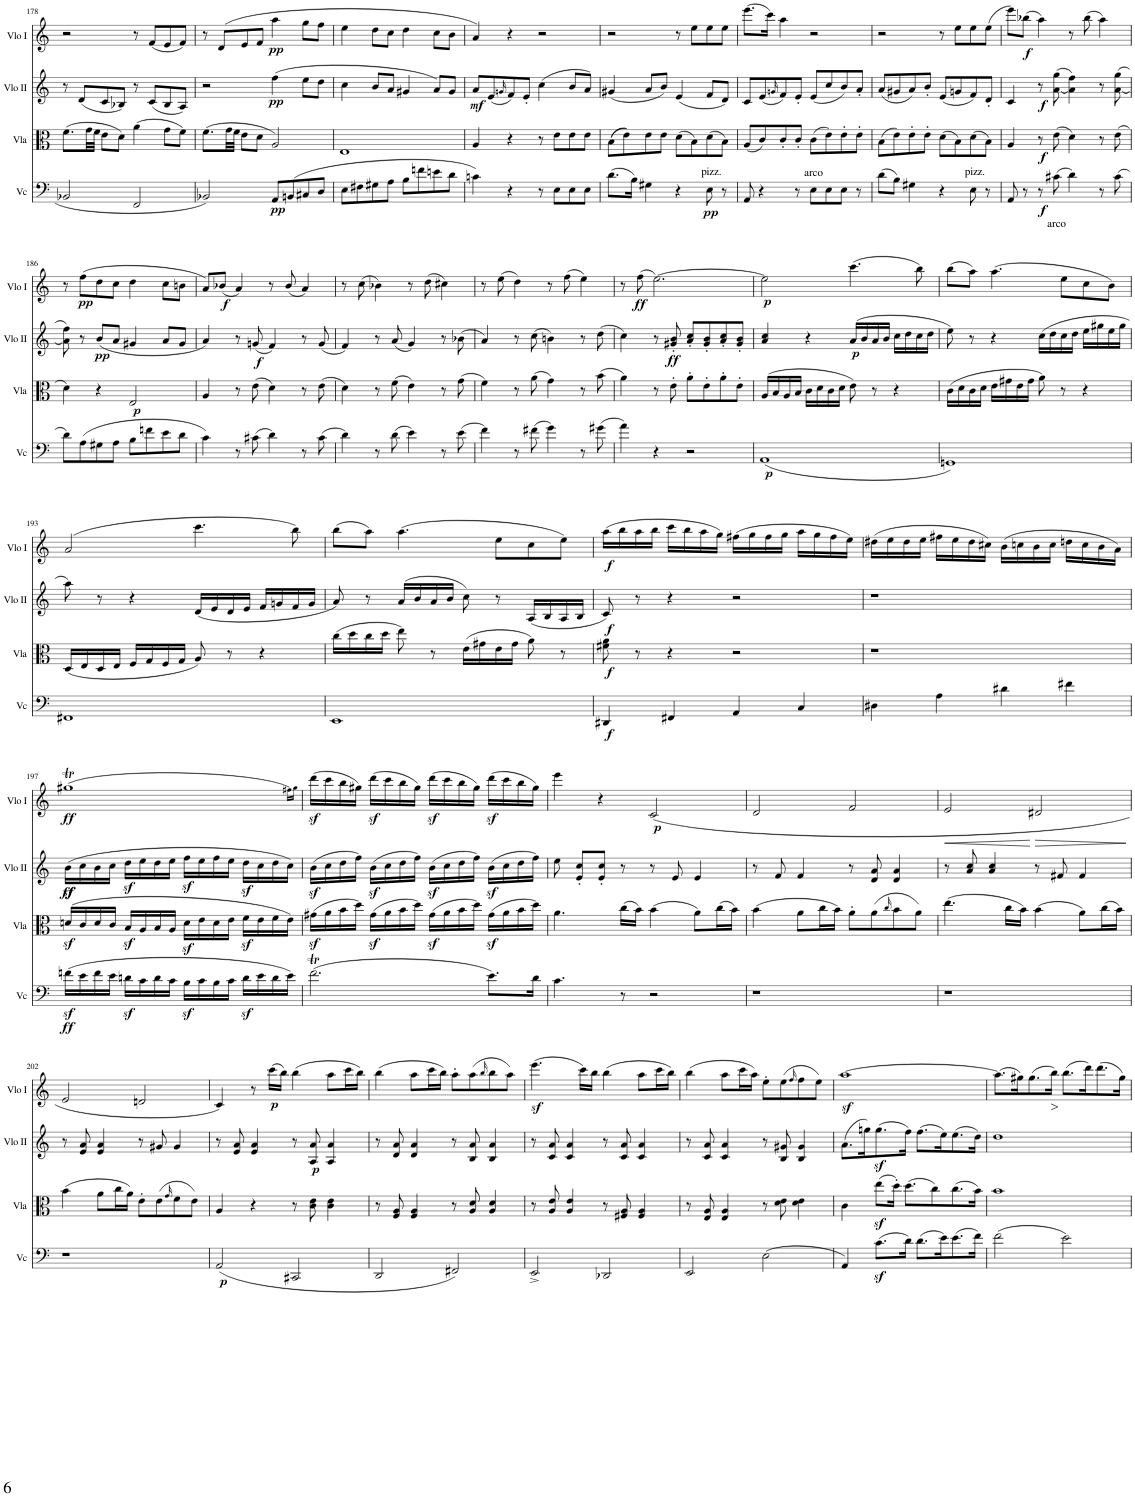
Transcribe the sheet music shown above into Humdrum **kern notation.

**kern	**text	**dynam	**kern	**dynam	**kern	**dynam	**kern	**dynam
*part4	*part4	*part4	*part3	*part3	*part2	*part2	*part1	*part1
*staff4	*staff4	*staff4	*staff3	*staff3	*staff2	*staff2	*staff1	*staff1
*I"Violoncello	*	*	*I"Viola	*	*I"Violino II	*	*I"Violino I	*
*I'Vc	*	*	*I'Vla	*	*I'Vlo II	*	*I'Vlo I	*
!!LO:PB:g=z
*clefF4	*	*	*clefC3	*	*clefG2	*	*clefG2	*
*k[]	*	*	*k[]	*	*k[]	*	*k[]	*
*M4/4	*	*	*M4/4	*	*M4/4	*	*M4/4	*
*met(c)	*	*	*met(c)	*	*met(c)	*	*met(c)	*
=178	=178	=178	=178	=178	=178	=178	=178	=178
2BB-X/	.	.	(8.f\L	.	8r	.	2r	.
.	.	.	.	.	(8d/L	.	.	.
.	.	.	32g\LL	.	.	.	.	.
.	.	.	32f\JJJ	.	.	.	.	.
.	.	.	8e\L	.	8c/	.	.	.
.	.	.	8d\J)	.	8B-X/J)	.	.	.
2FF/	.	.	(4a\	.	8r	.	8r	.
.	.	.	.	.	(8c/L	.	(8f/L	.
.	.	.	8g\L	.	8B-/	.	8e/	.
.	.	.	8f\J)	.	8A/J)	.	8f/J)	.
=179	=179	=179	=179	=179	=179	=179	=179	=179
2BB-X/	.	.	(8.f\L	.	2r	.	8r	.
.	.	.	.	.	.	.	(8d/L	.
.	.	.	32g\LL	.	.	.	.	.
.	.	.	32f\JJJ	.	.	.	.	.
.	.	.	8e\L	.	.	.	8e/	.
.	.	.	8d\J	.	.	.	8f/J	.
!	!	!LO:DY:b	!	!	!	!LO:DY:b	!	!LO:DY:b
8AA/L	.	pp	2A/)	.	(4ff\	pp	4aa\	pp
(8BBn/	.	.	.	.	.	.	.	.
8C#X/	.	.	.	.	8ee\L	.	8gg\L	.
8D/J	.	.	.	.	8dd\J	.	8ff\J	.
=180	=180	=180	=180	=180	=180	=180	=180	=180
8E\L	.	.	1E	.	4cc\	.	4ee\	.
8F#X\	.	.	.	.	.	.	.	.
8G#X\	.	.	.	.	8b/L	.	8dd\L	.
8A\J	.	.	.	.	8a/J	.	8cc\J	.
8B\L	.	.	.	.	4g#X/	.	4dd\	.
8fn\	.	.	.	.	.	.	.	.
8en\	.	.	.	.	8a/L)	.	8cc\L	.
8d\J	.	.	.	.	8g#/J	.	8b\J	.
=181	=181	=181	=181	=181	=181	=181	=181	=181
!	!	!	!	!	!	!LO:DY:b	!	!
4cn\)	.	.	4A/	.	8a/L	mf	4a/)	.
.	.	.	.	.	(8e/	.	.	.
.	.	.	.	.	16qgn/	.	.	.
4r	.	.	4r	.	8f/)	.	4r	.
.	.	.	.	.	8e'/J	.	.	.
8r	.	.	8r	.	(4cc\	.	2r	.
8E\L	.	.	8e\L	.	.	.	.	.
8E\	.	.	8e\	.	8b/L	.	.	.
8E\J	.	.	8e\J	.	8a/J)	.	.	.
=182	=182	=182	=182	=182	=182	=182	=182	=182
(8.d\L	.	.	((8B\L	.	(4g#X/	.	2r	.
.	.	.	8e\))	.	.	.	.	.
16B\Jk)	.	.	.	.	.	.	.	.
4G#X\	.	.	8e\	.	8a/L	.	.	.
.	.	.	8e\J	.	8b/J)	.	.	.
4r	.	.	(8d\L	.	(4e/	.	8r	.
.	.	.	8B\)	.	.	.	8ee\L	.
!	!LO:LY:a	!LO:DY:b	!	!	!	!	!	!
8E\	pizz.	pp	(8d\	.	8f/L	.	8ee\	.
8r	.	.	8B\J)	.	8d/J)	.	8ee\J	.
=183	=183	=183	=183	=183	=183	=183	=183	=183
8AA/	.	.	(8A/L	.	8c/L	.	(8.eee\L	.
4r	.	.	8c/)	.	(8e/	.	.	.
.	.	.	.	.	.	.	16ccc\Jk)	.
.	.	.	.	.	16qgn/	.	.	.
.	.	.	8c'/	.	8f/)	.	4aa\	.
8r	.	.	8c'/J	.	8e'/J	.	.	.
!	!LO:LY:a	!	!	!	!	!	!	!
8E\L	arco	.	(8c\L	.	(8e/L	.	2r	.
8E\	.	.	8e\)	.	8cc/	.	.	.
8E\J	.	.	8e'\	.	8b/)	.	.	.
8r	.	.	8e'\J	.	8a'/J	.	.	.
=184	=184	=184	=184	=184	=184	=184	=184	=184
(8d\L	.	.	(8B\L	.	(8a/L	.	2r	.
8B\J)	.	.	8e\)	.	8g#X/	.	.	.
4G#X\	.	.	8e'\	.	8a/)	.	.	.
.	.	.	8e'\J	.	8b'/J	.	.	.
4r	.	.	(8d\L	.	(8e/L	.	8r	.
.	.	.	8B\)	.	8gn/	.	8ee\L	.
!	!LO:LY:a	!	!	!	!	!	!	!
8E\	pizz.	.	(8d\	.	8f/)	.	8ee\	.
8r	.	.	8B\J)	.	8d'/J	.	(8ee\J	.
=185	=185	=185	=185	=185	=185	=185	=185	=185
8AA/	.	.	4A/	.	4c/	.	8eee\L)	.
!	!	!	!	!	!	!	!	!LO:DY:b
8r	.	.	.	.	.	.	(8bb-X\J	f
!	!	!LO:DY:b	!	!LO:DY:b	!	!LO:DY:b	!	!
8r	.	f	8r	f	8r	f	4aa\)	.
!	!LO:LY:b	!	!	!	!	!	!	!
(8c#X\	arco	.	(8e\	.	([8a\ 8gg\	.	.	.
4d\)	.	.	4d\)	.	4a\] 4ff\)	.	8r	.
.	.	.	.	.	.	.	(8bb-\	.
8r	.	.	8r	.	8r	.	4aa\)	.
(8c#\	.	.	(8e\	.	([8a\ 8gg\	.	.	.
!!LO:LB:g=z
=186	=186	=186	=186	=186	=186	=186	=186	=186
8d\L)	.	.	4d\)	.	8a\] 8ff\)	.	8r	.
!	!	!	!	!	!	!	!	!LO:DY:b
(8A\	.	.	.	.	8r	.	(8ff\L	pp
!	!	!	!	!	!	!LO:DY:b	!	!
8G#X\	.	.	4r	.	(8b/L	pp	8dd\	.
8A\J	.	.	.	.	8a/J	.	8cc\J	.
!	!	!	!	!LO:DY:b	!	!	!	!
8B\L	.	.	2E/	p	4g#X/	.	4dd\	.
8fn\	.	.	.	.	.	.	.	.
8e\	.	.	.	.	8a/L	.	8cc\L	.
8d\J	.	.	.	.	8g#/J	.	8bn\J	.
=187	=187	=187	=187	=187	=187	=187	=187	=187
4c\)	.	.	4A/	.	4a/)	.	8a/L)	.
!	!	!	!	!	!	!	!	!LO:DY:b
.	.	.	.	.	.	.	(8b-X/J	f
8r	.	.	8r	.	8r	.	4a/)	.
!	!	!	!	!	!	!LO:DY:b	!	!
(8c#X\	.	.	(8e\	.	(8gn/	f	.	.
4d\)	.	.	4d\)	.	4f/)	.	8r	.
.	.	.	.	.	.	.	(8b-/	.
8r	.	.	8r	.	8r	.	4a/)	.
(8c#\	.	.	(8e\	.	(8g/	.	.	.
=188	=188	=188	=188	=188	=188	=188	=188	=188
4d\)	.	.	4d\)	.	4f/)	.	8r	.
.	.	.	.	.	.	.	(8cc\	.
8r	.	.	8r	.	8r	.	4b-X\)	.
(8d\	.	.	(8f\	.	(8a/	.	.	.
4e\)	.	.	4e\)	.	4g/)	.	8r	.
.	.	.	.	.	.	.	(8dd\	.
8r	.	.	8r	.	8r	.	4cc#X\)	.
(8e\	.	.	(8g\	.	(8b-X\	.	.	.
=189	=189	=189	=189	=189	=189	=189	=189	=189
4f\)	.	.	4f\)	.	4a/)	.	8r	.
.	.	.	.	.	.	.	(8ee\	.
8r	.	.	8r	.	8r	.	4dd\)	.
(8f#X\	.	.	(8a\	.	(8cc\	.	.	.
4g\)	.	.	4g\)	.	4bn\)	.	8r	.
.	.	.	.	.	.	.	(8ff\	.
8r	.	.	8r	.	8r	.	4ee\)	.
(8g#X\	.	.	(8b\	.	(8dd\	.	.	.
=190	=190	=190	=190	=190	=190	=190	=190	=190
4a\)	.	.	4a\)	.	4cc\)	.	8r	.
!	!	!	!	!	!	!	!	!LO:DY:b
.	.	.	.	.	.	.	(8ff\	ff
4r	.	.	8r	.	8r	.	[2.ee\)	.
!	!	!	!	!	!	!LO:DY:b	!	!
.	.	.	8e'\	.	8g#X/' 8b/'	ff	.	.
2r	.	.	8a'\L	.	8a/' 8cc/'L	.	.	.
.	.	.	8e'\	.	8g#/' 8b/'	.	.	.
.	.	.	8a'\	.	8a/' 8cc/'	.	.	.
.	.	.	8e'\J	.	8g#/' 8b/'J	.	.	.
=191	=191	=191	=191	=191	=191	=191	=191	=191
!	!	!LO:DY:b	!	!	!	!	!	!LO:DY:b
(1AA	.	p	(16A/LL	.	4a/ 4cc/	.	2ee\]	p
.	.	.	16B/	.	.	.	.	.
.	.	.	16A/	.	.	.	.	.
.	.	.	16B/JJ	.	.	.	.	.
.	.	.	16c\LL	.	4r	.	.	.
.	.	.	16d\	.	.	.	.	.
.	.	.	16c\	.	.	.	.	.
.	.	.	16d\JJ	.	.	.	.	.
!	!	!	!	!	!	!LO:DY:b	!	!
.	.	.	8e\)	.	(16a/LL	p	(4.ccc\	.
.	.	.	.	.	16b/	.	.	.
.	.	.	8r	.	16a/	.	.	.
.	.	.	.	.	16b/JJ	.	.	.
.	.	.	4r	.	16cc\LL	.	.	.
.	.	.	.	.	16dd\	.	.	.
.	.	.	.	.	16cc\	.	8bb\)	.
.	.	.	.	.	16dd\JJ	.	.	.
=192	=192	=192	=192	=192	=192	=192	=192	=192
1GGn)	.	.	(16c\LL	.	8ee\)	.	(8bb\L	.
.	.	.	16d\	.	.	.	.	.
.	.	.	16c\	.	8r	.	8aa\J)	.
.	.	.	16d\JJ	.	.	.	.	.
.	.	.	16e\LL	.	4r	.	(4.aa\	.
.	.	.	16g#X\	.	.	.	.	.
.	.	.	16e\	.	.	.	.	.
.	.	.	16g#\JJ	.	.	.	.	.
.	.	.	8a\)	.	(16cc\LL	.	.	.
.	.	.	.	.	16dd\	.	.	.
.	.	.	8r	.	16cc\	.	8ee\L	.
.	.	.	.	.	16dd\JJ	.	.	.
.	.	.	4r	.	16ee\LL	.	8cc\	.
.	.	.	.	.	16gg#X\	.	.	.
.	.	.	.	.	16ee\	.	8b\J)	.
.	.	.	.	.	16gg#\JJ	.	.	.
!!LO:LB:g=z
=193	=193	=193	=193	=193	=193	=193	=193	=193
1FF#X	.	.	(16D/LL	.	8aa\)	.	(2a/	.
.	.	.	16E/	.	.	.	.	.
.	.	.	16D/	.	8r	.	.	.
.	.	.	16E/JJ	.	.	.	.	.
.	.	.	16F/LL	.	4r	.	.	.
.	.	.	16G/	.	.	.	.	.
.	.	.	16F/	.	.	.	.	.
.	.	.	16G/JJ	.	.	.	.	.
.	.	.	8A/)	.	(16d/LL	.	4.ccc\	.
.	.	.	.	.	16e/	.	.	.
.	.	.	8r	.	16d/	.	.	.
.	.	.	.	.	16e/JJ	.	.	.
.	.	.	4r	.	16f/LL	.	.	.
.	.	.	.	.	16gn/	.	.	.
.	.	.	.	.	16f/	.	8bb\)	.
.	.	.	.	.	16g/JJ	.	.	.
=194	=194	=194	=194	=194	=194	=194	=194	=194
1EE	.	.	(16cc\LL	.	8a/)	.	(8bb\L	.
.	.	.	16dd\	.	.	.	.	.
.	.	.	16cc\	.	8r	.	8aa\J)	.
.	.	.	16dd\JJ	.	.	.	.	.
.	.	.	8ee\)	.	(16a/LL	.	(4.aa\	.
.	.	.	.	.	16b/	.	.	.
.	.	.	8r	.	16a/	.	.	.
.	.	.	.	.	16b/JJ	.	.	.
.	.	.	(16e\LL	.	8cc\)	.	.	.
.	.	.	16g#X\	.	.	.	.	.
.	.	.	16e\	.	8r	.	8ee\L	.
.	.	.	16g#\JJ	.	.	.	.	.
.	.	.	8a\)	.	(16A/LL	.	8cc\	.
.	.	.	.	.	16B/	.	.	.
.	.	.	8r	.	16A/	.	8ee\J)	.
.	.	.	.	.	16B/JJ	.	.	.
=195	=195	=195	=195	=195	=195	=195	=195	=195
!	!	!LO:DY:b	!	!LO:DY:b	!	!LO:DY:b	!	!LO:DY:b
4DD#X/	.	f	8f#X\ 8a\	f	8c/)	f	(16aa\LL	f
.	.	.	.	.	.	.	16bb\	.
.	.	.	8r	.	8r	.	16aa\	.
.	.	.	.	.	.	.	16bb\JJ	.
4FF#X/	.	.	4r	.	4r	.	16ccc\LL	.
.	.	.	.	.	.	.	16bb\	.
.	.	.	.	.	.	.	16aa\	.
.	.	.	.	.	.	.	16gg\JJ)	.
4AA/	.	.	2r	.	2r	.	(16ff#X\LL	.
.	.	.	.	.	.	.	16gg\	.
.	.	.	.	.	.	.	16ff#\	.
.	.	.	.	.	.	.	16gg\JJ	.
4C/	.	.	.	.	.	.	16aa\LL	.
.	.	.	.	.	.	.	16gg\	.
.	.	.	.	.	.	.	16ff#\	.
.	.	.	.	.	.	.	16ee\JJ)	.
=196	=196	=196	=196	=196	=196	=196	=196	=196
4D#X\	.	.	1r	.	1r	.	(16dd#X\LL	.
.	.	.	.	.	.	.	16ee\	.
.	.	.	.	.	.	.	16dd#\	.
.	.	.	.	.	.	.	16ee\JJ	.
4A\	.	.	.	.	.	.	16ff#X\LL	.
.	.	.	.	.	.	.	16ee\	.
.	.	.	.	.	.	.	16dd#\	.
.	.	.	.	.	.	.	16cc#X\JJ)	.
4d#X\	.	.	.	.	.	.	(16b\LL	.
.	.	.	.	.	.	.	16ccn\	.
.	.	.	.	.	.	.	16b\	.
.	.	.	.	.	.	.	16cc\JJ	.
4f#X\	.	.	.	.	.	.	16ddn\LL	.
.	.	.	.	.	.	.	16cc\	.
.	.	.	.	.	.	.	16b\	.
.	.	.	.	.	.	.	16a\JJ)	.
!!LO:LB:g=z
=197	=197	=197	=197	=197	=197	=197	=197	=197
!	!	!LO:DY:b	!	!	!	!LO:DY:b	!	!LO:DY:b
(16fnz<\LL	.	ff	(16dnz</LL	.	(16bz<\LL	ff	(1gg#Xt	ff
16e\	.	.	16c/	.	16cc\	.	.	.
16f\	.	.	16d/	.	16b\	.	.	.
16e\JJ	.	.	16c/JJ	.	16cc\JJ	.	.	.
16dnz<\LL	.	.	16Bz</LL	.	16ddz<\LL	.	.	.
16c\	.	.	16A/	.	16ee\	.	.	.
16d\	.	.	16B/	.	16dd\	.	.	.
16c\JJ	.	.	16A/JJ	.	16ee\JJ	.	.	.
16Bz<\LL	.	.	16dz<\LL	.	16ffz<\LL	.	.	.
16c\	.	.	16e\	.	16ee\	.	.	.
16B\	.	.	16d\	.	16ff\	.	.	.
16c\JJ	.	.	16e\JJ	.	16ee\JJ	.	.	.
16dz<\LL	.	.	16fz<\LL	.	16ddz<\LL	.	.	.
16e\	.	.	16e\	.	16cc\	.	.	.
16d\	.	.	16f\	.	16dd\	.	.	.
16e\JJ)	.	.	16e\JJ)	.	16cc\JJ)	.	.	.
.	.	.	.	.	.	.	16qff#X\LL)	.
.	.	.	.	.	.	.	16qgg#\JJ	.
=198	=198	=198	=198	=198	=198	=198	=198	=198
(2.fT\	.	.	(16g#Xz<\LL	.	(16bz<\LL	.	(16dddz<\LL	.
.	.	.	16a\	.	16cc\	.	16ccc\	.
.	.	.	16b\	.	16dd\	.	16bb\	.
.	.	.	16dd\JJ)	.	16ff\JJ)	.	16gg#X\JJ)	.
.	.	.	(16g#z<\LL	.	(16bz<\LL	.	(16dddz<\LL	.
.	.	.	16a\	.	16cc\	.	16ccc\	.
.	.	.	16b\	.	16dd\	.	16bb\	.
.	.	.	16dd\JJ)	.	16ff\JJ)	.	16gg#\JJ)	.
.	.	.	(16g#z<\LL	.	(16bz<\LL	.	(16dddz<\LL	.
.	.	.	16a\	.	16cc\	.	16ccc\	.
.	.	.	16b\	.	16dd\	.	16bb\	.
.	.	.	16dd\JJ)	.	16ff\JJ)	.	16gg#\JJ)	.
8.e\L)	.	.	(16g#z<\LL	.	(16bz<\LL	.	(16dddz<\LL	.
.	.	.	16a\	.	16cc\	.	16ccc\	.
.	.	.	16b\	.	16dd\	.	16bb\	.
16d\Jk	.	.	16dd\JJ)	.	16ff\JJ)	.	16gg#\JJ)	.
=199	=199	=199	=199	=199	=199	=199	=199	=199
4.c\	.	.	4.a\	.	8ee\	.	4eee\	.
.	.	.	.	.	8e/' 8cc/'L	.	.	.
.	.	.	.	.	8e/' 8cc/'J	.	4r	.
8r	.	.	(16cc\LL	.	8r	.	.	.
.	.	.	16b\JJ)	.	.	.	.	.
!	!	!	!	!	!	!	!	!LO:DY:b
2r	.	.	(4b\	.	8r	.	(2c/	p
.	.	.	.	.	8e/	.	.	.
.	.	.	8a\L)	.	4e/	.	.	.
.	.	.	(16cc\L	.	.	.	.	.
.	.	.	16b\JJ)	.	.	.	.	.
=200	=200	=200	=200	=200	=200	=200	=200	=200
1r	.	.	(4b\	.	8r	.	2d/	.
.	.	.	.	.	8f/	.	.	.
.	.	.	8a\L	.	4f/	.	.	.
.	.	.	16cc\L	.	.	.	.	.
.	.	.	16b\JJ)	.	.	.	.	.
.	.	.	8a'\L	.	8r	.	2f/	.
.	.	.	(8a\	.	8d/ 8a/	.	.	.
.	.	.	16qcc/	.	.	.	.	.
.	.	.	8b\	.	4d/ 4a/	.	.	.
.	.	.	8a\J)	.	.	.	.	.
=201	=201	=201	=201	=201	=201	=201	=201	=201
!	!	!	!	!	!	!	!	!LO:HP:b
1r	.	.	(4.ee\	.	8r	.	2e/	<
.	.	.	.	.	8a/ 8cc/	.	.	.
.	.	.	.	.	4a/ 4cc/	.	.	.
.	.	.	16cc\LL	.	.	.	.	.
.	.	.	16b\JJ)	.	.	.	.	.
!	!	!	!	!	!	!	!	!LO:HP:n=1:b
.	.	.	(4b\	.	8r	.	2d#X/	[ >
.	.	.	.	.	8f#X/	.	.	.
.	.	.	8a\L)	.	4f#/	.	.	.
.	.	.	(16cc\L	.	.	.	.	.
.	.	.	16b\JJ)	.	.	.	.	.
.	.	.	.	.	.	.	.	]
!!LO:LB:g=z
=202	=202	=202	=202	=202	=202	=202	=202	=202
1r	.	.	(4b\	.	8r	.	2e/	.
.	.	.	.	.	8e/ 8a/	.	.	.
.	.	.	8a\L	.	4e/ 4a/	.	.	.
.	.	.	16cc\L	.	.	.	.	.
.	.	.	16a\JJ)	.	.	.	.	.
.	.	.	8e'\L	.	8r	.	2dn/	.
.	.	.	(8e\	.	8g#X/	.	.	.
.	.	.	16qg/	.	.	.	.	.
.	.	.	8f\	.	4g#/	.	.	.
.	.	.	8e\J)	.	.	.	.	.
=203	=203	=203	=203	=203	=203	=203	=203	=203
!	!	!LO:DY:b	!	!	!	!	!	!
(2AA/	.	p	4A/	.	8r	.	4c/)	.
.	.	.	.	.	8e/ 8a/	.	.	.
.	.	.	4r	.	4e/ 4a/	.	8r	.
!	!	!	!	!	!	!	!	!LO:DY:b
.	.	.	.	.	.	.	(16ccc\LL	p
.	.	.	.	.	.	.	16bb\JJ)	.
2CC#X/	.	.	8r	.	8r	.	(4bb\	.
!	!	!	!	!	!	!LO:DY:b	!	!
.	.	.	8c\ 8e\	.	8A/ 8a/	p	.	.
.	.	.	4c\ 4e\	.	4A/ 4a/	.	8aa\L	.
.	.	.	.	.	.	.	16ccc\L	.
.	.	.	.	.	.	.	16bb\JJ)	.
=204	=204	=204	=204	=204	=204	=204	=204	=204
2DD/	.	.	8r	.	8r	.	(4bb\	.
.	.	.	8F/ 8A/	.	8d/ 8a/	.	.	.
.	.	.	4F/ 4A/	.	4d/ 4a/	.	8aa\L	.
.	.	.	.	.	.	.	16ccc\L	.
.	.	.	.	.	.	.	16bb\JJ)	.
2FF#X/)	.	.	8r	.	8r	.	8aa'\L	.
.	.	.	8A/ 8d/	.	8B/ 8a/	.	(8aa\	.
.	.	.	.	.	.	.	16qbb/	.
.	.	.	4A/ 4d/	.	4B/ 4a/	.	8bb\	.
.	.	.	.	.	.	.	8aa\J)	.
=205	=205	=205	=205	=205	=205	=205	=205	=205
2EE^/	.	.	8r	.	8r	.	(4.eeez<\	.
.	.	.	8A/ 8e/	.	8c/ 8a/	.	.	.
.	.	.	4A/ 4e/	.	4c/ 4a/	.	.	.
.	.	.	.	.	.	.	16ccc\LL)	.
.	.	.	.	.	.	.	16bb\JJ	.
2DD-X/	.	.	8r	.	8r	.	(4bb\	.
.	.	.	8F#X/ 8A/	.	8c/ 8a/	.	.	.
.	.	.	4F#/ 4A/	.	4c/ 4a/	.	8aa\L	.
.	.	.	.	.	.	.	16ccc\L	.
.	.	.	.	.	.	.	16bb\JJ)	.
=206	=206	=206	=206	=206	=206	=206	=206	=206
2EE/	.	.	8r	.	8r	.	(4bb\	.
.	.	.	8E/ 8A/	.	8c/ 8a/	.	.	.
.	.	.	4E/ 4A/	.	4c/ 4a/	.	8aa\L	.
.	.	.	.	.	.	.	16ccc\L	.
.	.	.	.	.	.	.	16aa\JJ)	.
(2E\	.	.	8r	.	8r	.	8ee'\L	.
.	.	.	8d\ 8e\	.	8B/ 8g#X/	.	(8ee\	.
.	.	.	.	.	.	.	16qff/	.
.	.	.	4d\ 4e\	.	4B/ 4g#/	.	8ff\	.
.	.	.	.	.	.	.	8ee\J)	.
=207	=207	=207	=207	=207	=207	=207	=207	=207
4AA/)	.	.	4c\	.	(8.a\L	.	[1aaz<	.
.	.	.	.	.	16ggn\K)	.	.	.
(8.cz<\L	.	.	(8eez<\L	.	(8.ggz<\	.	.	.
.	.	.	16dd'\Jk)	.	.	.	.	.
16d\Jk)	.	.	(8.dd\L	.	16ff\Jk)	.	.	.
(8.d\L	.	.	.	.	(8.ff\L	.	.	.
.	.	.	8cc\)	.	.	.	.	.
16e\K)	.	.	.	.	16ee\K)	.	.	.
(8.e\	.	.	(8.cc\	.	(8.ee\	.	.	.
16f\Jk)	.	.	16b\Jk)	.	16dd\Jk)	.	.	.
=208	=208	=208	=208	=208	=208	=208	=208	=208
(2f\	.	.	1b	.	1dd	.	(8.aa\L]	.
.	.	.	.	.	.	.	16gg#X\K)	.
.	.	.	.	.	.	.	(8.gg#\	.
!	!	!	!	!	!	!	!	!LO:HP:b
.	.	.	.	.	.	.	16bb\Jk)	>
2e\)	.	.	.	.	.	.	(8.bb\L	]
.	.	.	.	.	.	.	16ddd\K)	.
.	.	.	.	.	.	.	(8.ddd\	.
.	.	.	.	.	.	.	16gg#\Jk)	.
=	=	=	=	=	=	=	=	=
*-	*-	*-	*-	*-	*-	*-	*-	*-
